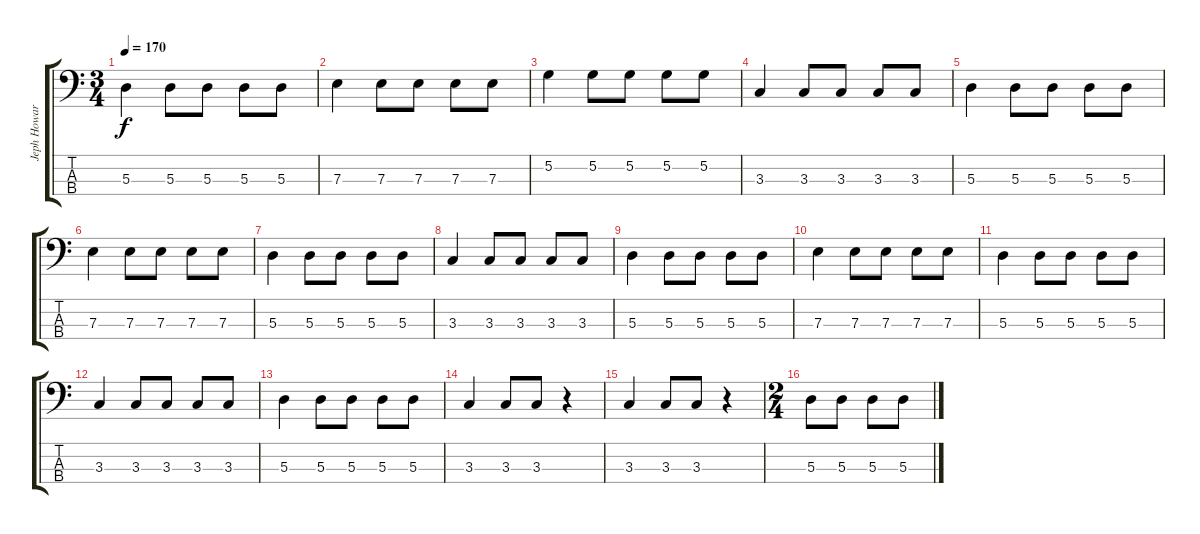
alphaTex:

\track ("Jeph Howard" "Jeph Howar") {instrument electricbasspick}
\staff {score tabs}
\tuning (G2 D2 A1 D1) {hide}
\ts (3 4)
\tempo 170
\clef f4
\ks c
5.3.4{dy f} 5.3.8 5.3.8 5.3.8 5.3.8 |
7.3.4 7.3.8 7.3.8 7.3.8 7.3.8 |
5.2.4 5.2.8 5.2.8 5.2.8 5.2.8 |
3.3.4 3.3.8 3.3.8 3.3.8 3.3.8 |
5.3.4 5.3.8 5.3.8 5.3.8 5.3.8 |
7.3.4 7.3.8 7.3.8 7.3.8 7.3.8 |
5.3.4 5.3.8 5.3.8 5.3.8 5.3.8 |
3.3.4 3.3.8 3.3.8 3.3.8 3.3.8 |
5.3.4 5.3.8 5.3.8 5.3.8 5.3.8 |
7.3.4 7.3.8 7.3.8 7.3.8 7.3.8 |
5.3.4 5.3.8 5.3.8 5.3.8 5.3.8 |
3.3.4 3.3.8 3.3.8 3.3.8 3.3.8 |
5.3.4 5.3.8 5.3.8 5.3.8 5.3.8 |
3.3.4 3.3.8 3.3.8 r.4 |
3.3.4 3.3.8 3.3.8 r.4 |
\ts (2 4)
5.3.8 5.3.8 5.3.8 5.3.8
